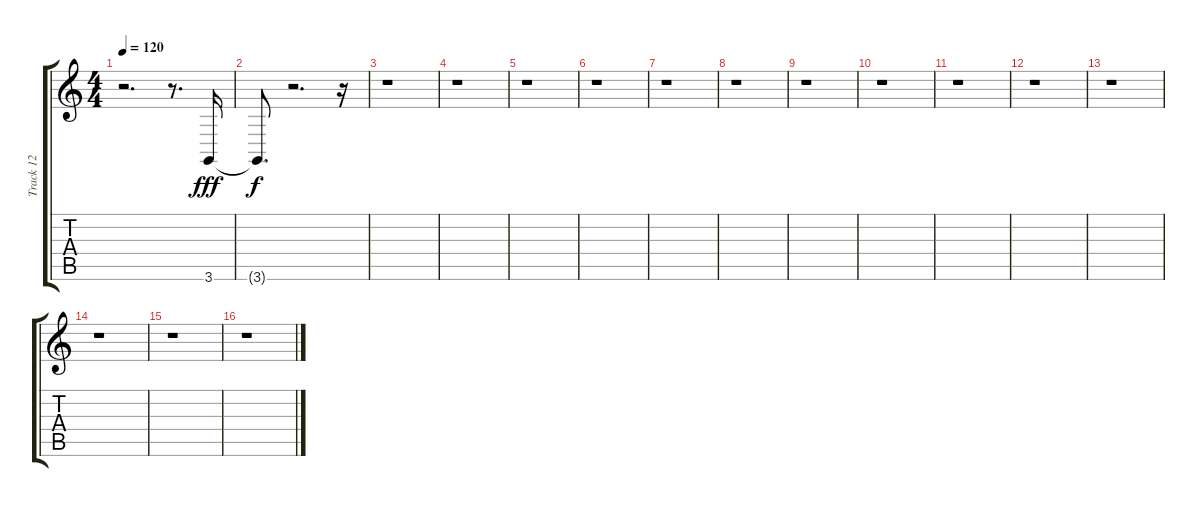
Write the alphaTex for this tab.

\track ("Track 12" "Track 12") {instrument timpani}
\staff {score tabs}
\tuning (E4 B3 G3 D3 A2 E2) {hide}
\ts (4 4)
\tempo 120
\clef g2
\ks c
r.2{d dy f} r.8{d} 3.6.16{dy fff} |
3.6{t}.8{d dy f} r.2{d} r.16 |
r.1 |
r.1 |
r.1 |
r.1 |
r.1 |
r.1 |
r.1 |
r.1 |
r.1 |
r.1 |
r.1 |
r.1 |
r.1 |
r.1
